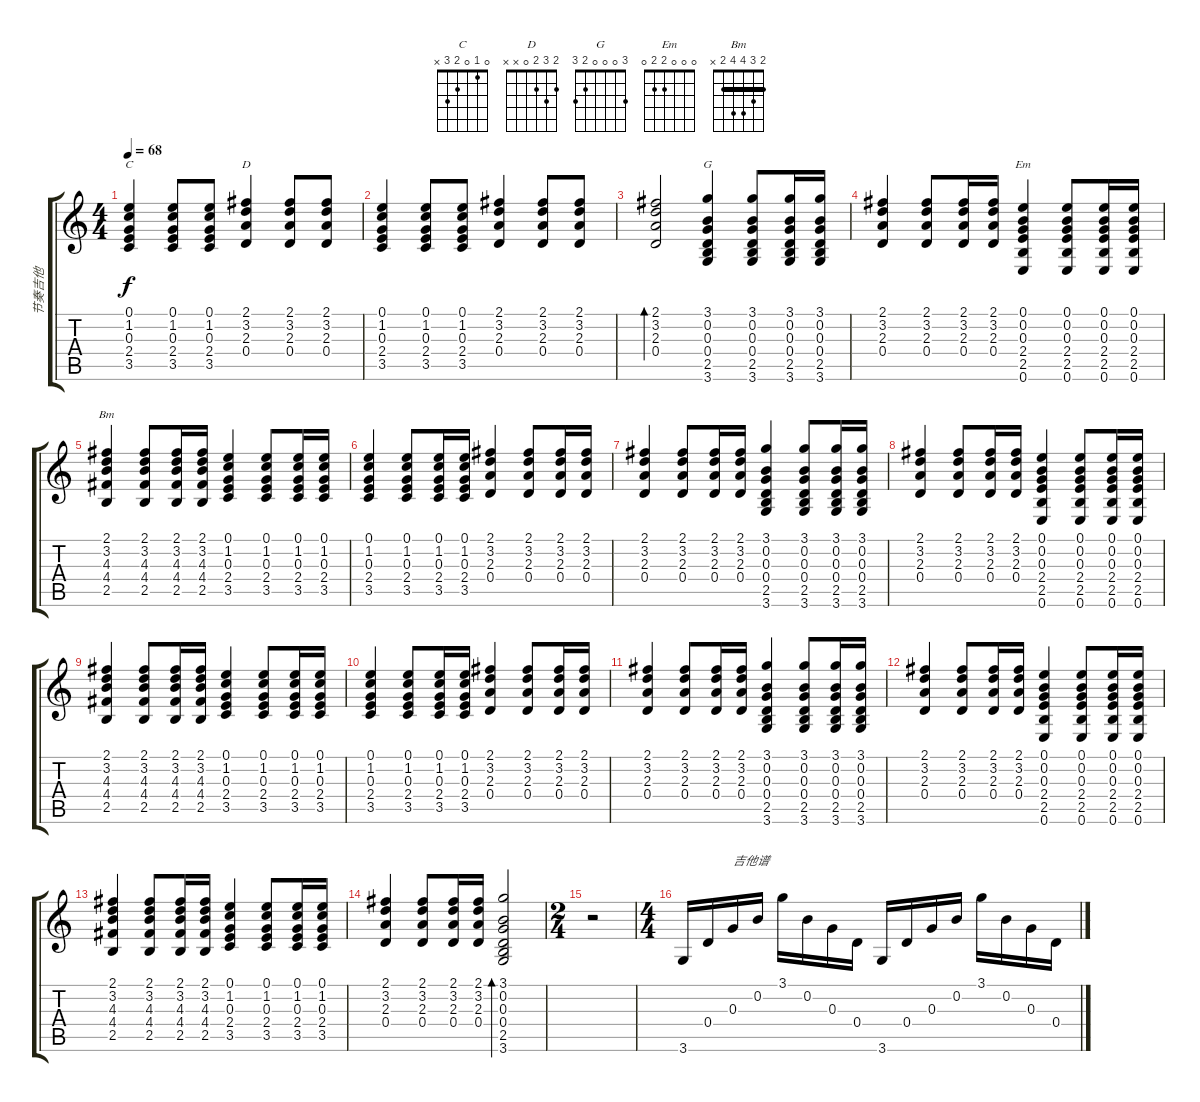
\track ("节奏吉他" "节奏吉他") {instrument acousticguitarsteel}
\staff {score tabs}
\tuning (E4 B3 G3 D3 A2 E2) {hide}
\chord ("C" 0 1 0 2 3 x)
\chord ("D" 2 3 2 0 x x)
\chord ("G" 3 0 0 0 2 3)
\chord ("Em" 0 0 0 2 2 0)
\chord ("Bm" 2 3 4 4 2 x) {barre 2}
\ts (4 4)
\tempo 68
\clef g2
\ks c
(0.1 1.2 0.3 2.4 3.5).4{ch "C" dy f} (0.1 1.2 0.3 2.4 3.5).8 (0.1 1.2 0.3 2.4 3.5).8 (2.1 3.2 2.3 0.4).4{ch "D"} (2.1 3.2 2.3 0.4).8 (2.1 3.2 2.3 0.4).8 |
(0.1 1.2 0.3 2.4 3.5).4 (0.1 1.2 0.3 2.4 3.5).8 (0.1 1.2 0.3 2.4 3.5).8 (2.1 3.2 2.3 0.4).4 (2.1 3.2 2.3 0.4).8 (2.1 3.2 2.3 0.4).8 |
(2.1 3.2 2.3 0.4).2{bd 60} (3.1 0.2 0.3 0.4 2.5 3.6).4{ch "G"} (3.1 0.2 0.3 0.4 2.5 3.6).8 (3.1 0.2 0.3 0.4 2.5 3.6).16 (3.1 0.2 0.3 0.4 2.5 3.6).16 |
(2.1 3.2 2.3 0.4).4 (2.1 3.2 2.3 0.4).8 (2.1 3.2 2.3 0.4).16 (2.1 3.2 2.3 0.4).16 (0.1 0.2 0.3 2.4 2.5 0.6).4{ch "Em"} (0.1 0.2 0.3 2.4 2.5 0.6).8 (0.1 0.2 0.3 2.4 2.5 0.6).16 (0.1 0.2 0.3 2.4 2.5 0.6).16 |
(2.1 3.2 4.3 4.4 2.5).4{ch "Bm"} (2.1 3.2 4.3 4.4 2.5).8 (2.1 3.2 4.3 4.4 2.5).16 (2.1 3.2 4.3 4.4 2.5).16 (0.1 1.2 0.3 2.4 3.5).4 (0.1 1.2 0.3 2.4 3.5).8 (0.1 1.2 0.3 2.4 3.5).16 (0.1 1.2 0.3 2.4 3.5).16 |
(0.1 1.2 0.3 2.4 3.5).4 (0.1 1.2 0.3 2.4 3.5).8 (0.1 1.2 0.3 2.4 3.5).16 (0.1 1.2 0.3 2.4 3.5).16 (2.1 3.2 2.3 0.4).4 (2.1 3.2 2.3 0.4).8 (2.1 3.2 2.3 0.4).16 (2.1 3.2 2.3 0.4).16 |
(2.1 3.2 2.3 0.4).4 (2.1 3.2 2.3 0.4).8 (2.1 3.2 2.3 0.4).16 (2.1 3.2 2.3 0.4).16 (3.1 0.2 0.3 0.4 2.5 3.6).4 (3.1 0.2 0.3 0.4 2.5 3.6).8 (3.1 0.2 0.3 0.4 2.5 3.6).16 (3.1 0.2 0.3 0.4 2.5 3.6).16 |
(2.1 3.2 2.3 0.4).4 (2.1 3.2 2.3 0.4).8 (2.1 3.2 2.3 0.4).16 (2.1 3.2 2.3 0.4).16 (0.1 0.2 0.3 2.4 2.5 0.6).4 (0.1 0.2 0.3 2.4 2.5 0.6).8 (0.1 0.2 0.3 2.4 2.5 0.6).16 (0.1 0.2 0.3 2.4 2.5 0.6).16 |
(2.1 3.2 4.3 4.4 2.5).4 (2.1 3.2 4.3 4.4 2.5).8 (2.1 3.2 4.3 4.4 2.5).16 (2.1 3.2 4.3 4.4 2.5).16 (0.1 1.2 0.3 2.4 3.5).4 (0.1 1.2 0.3 2.4 3.5).8 (0.1 1.2 0.3 2.4 3.5).16 (0.1 1.2 0.3 2.4 3.5).16 |
(0.1 1.2 0.3 2.4 3.5).4 (0.1 1.2 0.3 2.4 3.5).8 (0.1 1.2 0.3 2.4 3.5).16 (0.1 1.2 0.3 2.4 3.5).16 (2.1 3.2 2.3 0.4).4 (2.1 3.2 2.3 0.4).8 (2.1 3.2 2.3 0.4).16 (2.1 3.2 2.3 0.4).16 |
(2.1 3.2 2.3 0.4).4 (2.1 3.2 2.3 0.4).8 (2.1 3.2 2.3 0.4).16 (2.1 3.2 2.3 0.4).16 (3.1 0.2 0.3 0.4 2.5 3.6).4 (3.1 0.2 0.3 0.4 2.5 3.6).8 (3.1 0.2 0.3 0.4 2.5 3.6).16 (3.1 0.2 0.3 0.4 2.5 3.6).16 |
(2.1 3.2 2.3 0.4).4 (2.1 3.2 2.3 0.4).8 (2.1 3.2 2.3 0.4).16 (2.1 3.2 2.3 0.4).16 (0.1 0.2 0.3 2.4 2.5 0.6).4 (0.1 0.2 0.3 2.4 2.5 0.6).8 (0.1 0.2 0.3 2.4 2.5 0.6).16 (0.1 0.2 0.3 2.4 2.5 0.6).16 |
(2.1 3.2 4.3 4.4 2.5).4 (2.1 3.2 4.3 4.4 2.5).8 (2.1 3.2 4.3 4.4 2.5).16 (2.1 3.2 4.3 4.4 2.5).16 (0.1 1.2 0.3 2.4 3.5).4 (0.1 1.2 0.3 2.4 3.5).8 (0.1 1.2 0.3 2.4 3.5).16 (0.1 1.2 0.3 2.4 3.5).16 |
(2.1 3.2 2.3 0.4).4 (2.1 3.2 2.3 0.4).8 (2.1 3.2 2.3 0.4).16 (2.1 3.2 2.3 0.4).16 (3.1 0.2 0.3 0.4 2.5 3.6).2{bd 60} |
\ts (2 4)
r.2 |
\ts (4 4)
3.6.16 0.4.16 0.3.16{txt "吉他谱"} 0.2.16 3.1.16 0.2.16 0.3.16 0.4.16 3.6.16 0.4.16 0.3.16 0.2.16 3.1.16 0.2.16 0.3.16 0.4.16
